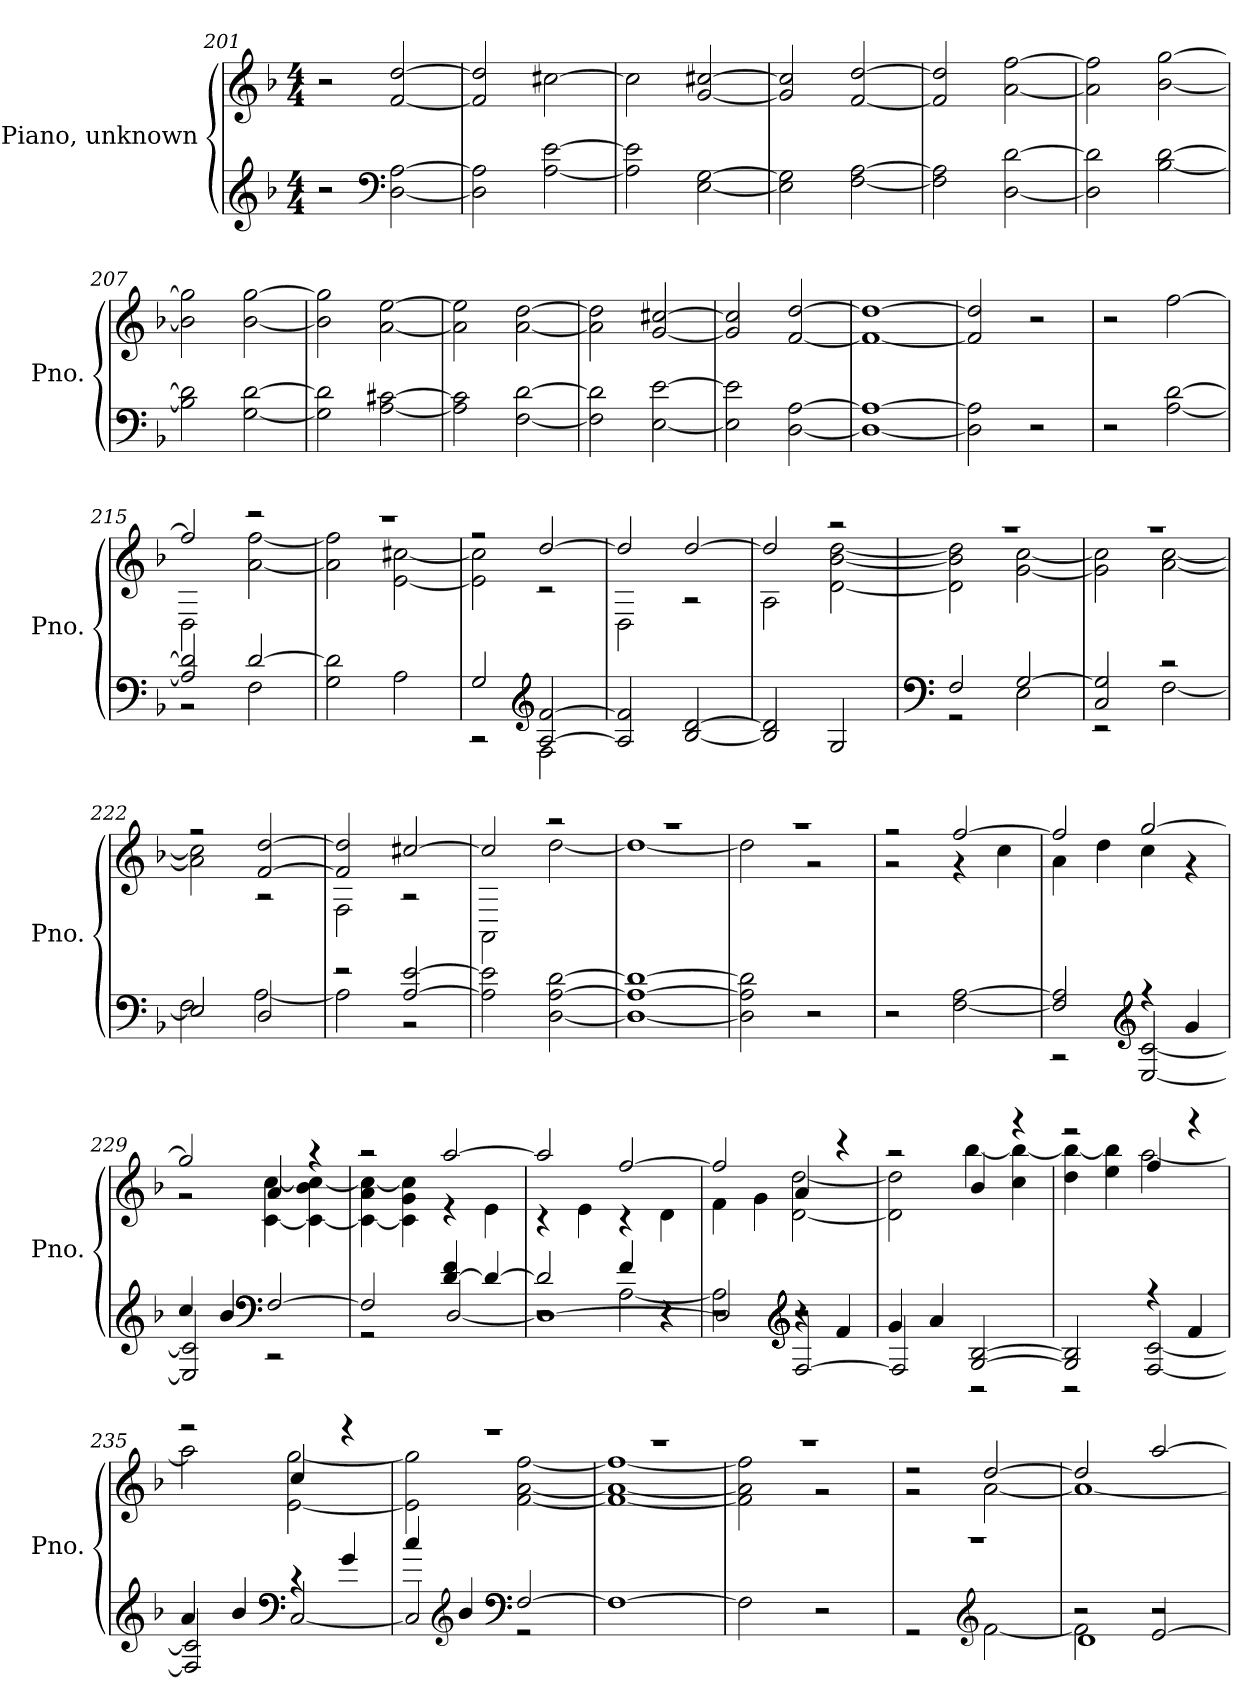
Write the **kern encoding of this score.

**kern	**kern
*part1	*part1
*staff2	*staff1
*I"Piano, unknown	*
*I'Pno.	*
*clefG2	*clefG2
*k[b-]	*k[b-]
*M4/4	*M4/4
=201	=201
2r	2r
*clefF4	*
[2D\ [2A\	[2f/ [2dd/
=202	=202
2D\] 2A\]	2f/] 2dd/]
[2A\ [2e\	[2cc#X\
=203	=203
2A\] 2e\]	2cc#\]
[2E\ [2G\	[2g/ [2cc#X/
=204	=204
2E\] 2G\]	2g/] 2cc#/]
[2F\ [2A\	[2f/ [2dd/
=205	=205
2F\] 2A\]	2f/] 2dd/]
[2D\ [2d\	[2a\ [2ff\
=206	=206
2D\] 2d\]	2a\] 2ff\]
[2B-\ [2d\	[2b-\ [2gg\
=207	=207
2B-\] 2d\]	2b-\] 2gg\]
[2G\ [2d\	[2b-\ [2gg\
=208	=208
2G\] 2d\]	2b-\] 2gg\]
[2A\ [2c#X\	[2a\ [2ee\
=209	=209
2A\] 2c#\]	2a\] 2ee\]
[2F\ [2d\	[2a\ [2dd\
=210	=210
2F\] 2d\]	2a\] 2dd\]
[2E\ [2e\	[2g/ [2cc#X/
!!LO:LB:g=z
=211	=211
2E\] 2e\]	2g/] 2cc#/]
[2D\ [2A\	[2f/ [2dd/
=212	=212
1D_ 1A_	1f_ 1dd_
=213	=213
2D\] 2A\]	2f/] 2dd/]
2r	2r
=214	=214
2r	2r
[2A\ [2d\	[2ff\
=215	=215
*^	*^
2A/] 2d/]	2r	2ff/]	2D\
[2d/	2F\	2r	[2a\ [2ff\
*v	*v	*	*
=216	=216	=216
2G\ 2d\]	1r	2a\] 2ff\]
2A\	.	[2e\ [2cc#X\
=217	=217	=217
*^	*	*
2G/	2r	2r	2e\] 2cc#\]
*clefG2	*	*	*
[2A/ [2f/	2F\	[2dd/	2r
*v	*v	*	*
=218	=218	=218
2A/] 2f/]	2dd/]	2D\
[2B-/ [2d/	[2dd/	2r
=219	=219	=219
2B-/] 2d/]	2dd/]	2A\
2G/	2r	[2d\ [2b-\ [2dd\
=220	=220	=220
*clefF4	*	*
*^	*	*
2F/	2r	1r	2d\] 2b-\] 2dd\]
[2G/	2E\	.	[2g\ [2cc\
=221	=221	=221	=221
2C/ 2G/]	2r	1r	2g\] 2cc\]
2r	[2F\	.	[2a\ [2cc\
!!LO:PB:g=z	!!
=222	=222	=222	=222
2E/	2F\]	2r	2a\] 2cc\]
2D/	[2A\	[2f/ [2dd/	2r
=223	=223	=223	=223
2r	2A\]	2f/] 2dd/]	2F\
[2A/ [2e/	2r	[2cc#X/	2r
*v	*v	*	*
=224	=224	=224
2A\] 2e\]	2cc#/]	2AA\
[2D\ [2A\ [2d\	2r	[2dd\
=225	=225	=225
1D_ 1A_ 1d_	1r	1dd_
=226	=226	=226
2D\] 2A\] 2d\]	1r	2dd\]
2r	.	2r
=227	=227	=227
2r	2r	2r
[2F\ [2A\	[2ff/	4r
.	.	4cc\
=228	=228	=228
*^	*	*
2F/] 2A/]	2r	2ff/]	4a\
.	.	.	4dd\
*clefG2	*	*	*
4r	[2E/ [2c/	[2gg/	4cc\
4g/	.	.	4r
=229	=229	=229	=229
4cc/	2E/] 2c/]	2gg/]	2r
4b-/	.	.	.
*clefF4	*	*	*
[2F/	2r	4a/	[4c\ [4cc\
.	.	4r	4c\_ 4b-\ 4cc\_
=230	=230	=230	=230
2F/]	2r	2r	4c\_ 4a\ 4cc\_
.	.	.	4c\] 4g\ 4cc\]
[4d/ 4f/	[2D/	[2aa/	4r
4d/_	.	.	4e\
!!LO:LB:g=z	!!
=231	=231	=231	=231
*	*^	*	*
2d/]	2r	1D_	2aa/]	4r
.	.	.	.	4e\
4f/	[2A\	.	[2ff/	4r
4r	.	.	.	4d\
=232	=232	=232	=232	=232
2r	2A\]	2D/]	2ff/]	4f\
.	.	.	.	4g\
*clefG2	*	*	*	*
4r	2r	[2F/	4a/	[2d\ [2dd\
4f/	.	.	4r	.
*	*v	*v	*	*
=233	=233	=233	=233
4g/	2F/]	2r	2d\] 2dd\]
4a/	.	.	.
[2G/ [2B-/	2r	4b-/	[4bb-\
.	.	4r	4cc\ 4bb-\_
=234	=234	=234	=234
2G/] 2B-/]	2r	2r	4dd\ 4bb-\_
.	.	.	4ee\ 4bb-\]
4r	[2F/ [2c/	4ff/	[2aa\
4f/	.	4r	.
=235	=235	=235	=235
4a/	2F/] 2c/]	2r	2aa\]
4b-/	.	.	.
*clefF4	*	*	*
4r	[2C/	4cc/	[2e\ [2gg\
4g/	.	4r	.
=236	=236	=236	=236
4cc/	2C/]	1r	2e\] 2gg\]
*clefG2	*	*	*
4b-/	.	.	.
*clefF4	*	*	*
[2F/	2r	.	[2f\ [2a\ [2ff\
*v	*v	*	*
=237	=237	=237
1F_	1r	1f_ 1a_ 1ff_
!!LO:LB:g=z	!!
=238	=238	=238
2F\]	1r	2f\] 2a\] 2ff\]
2r	.	2r
=239	=239	=239
*^	*	*
1r	2r	2r	2r
*clefG2	*	*	*
.	[2f\	[2dd/	[2a\
=240	=240	=240	=240
*	*^	*	*
2r	2f\]	1d	2dd/]	1a_
[2e/	2r	.	[2aa/	.
*v	*v	*v	*	*
*	*v	*v
=	=
*-	*-
